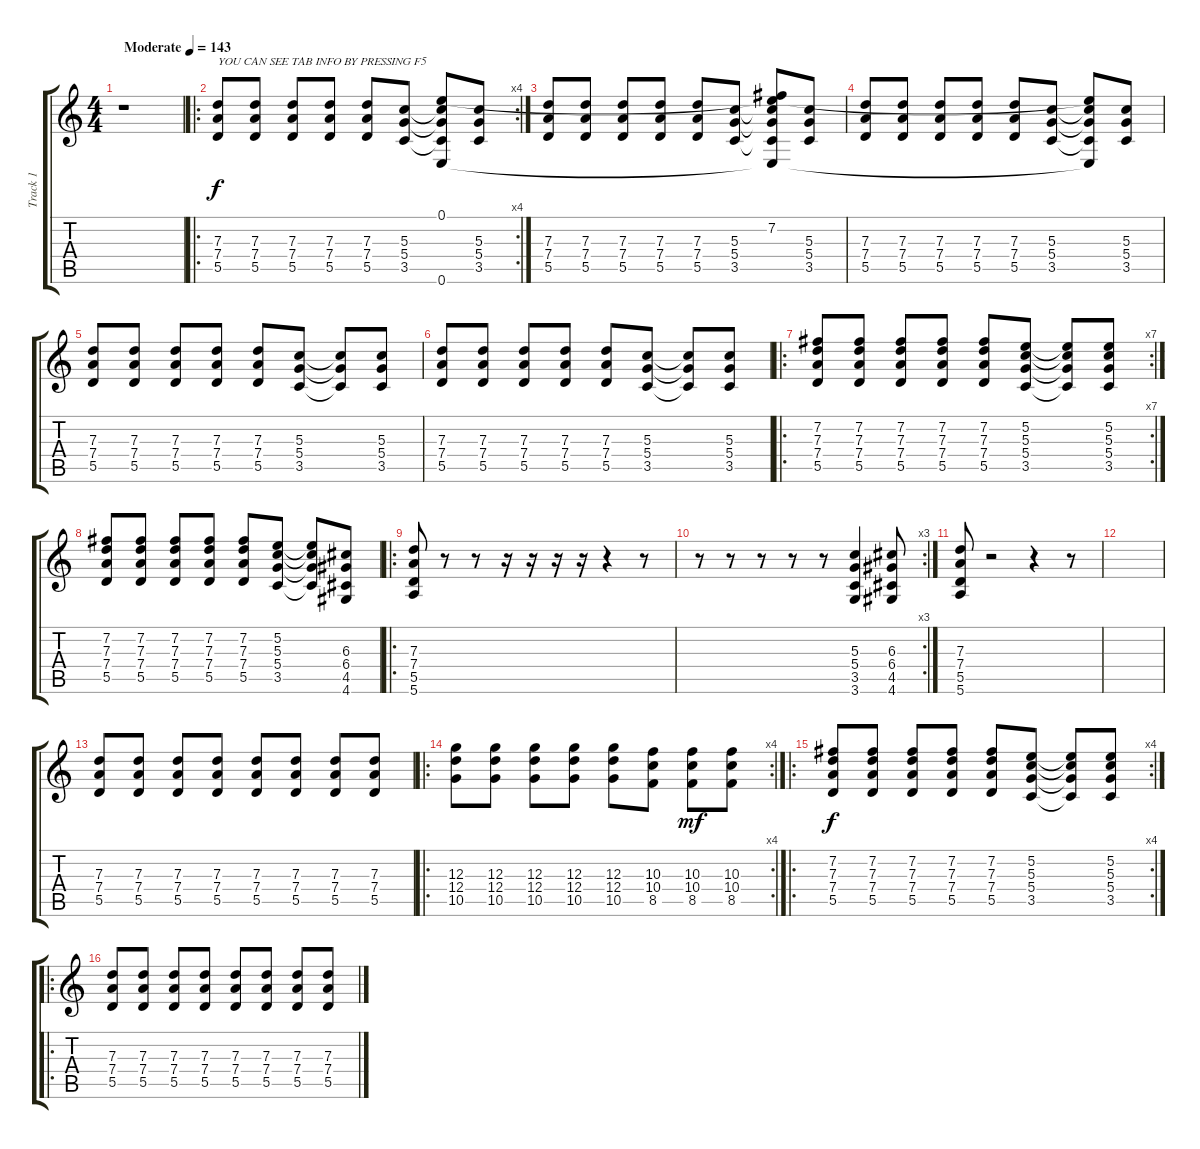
\track ("Track 1" "Track 1") {instrument distortionguitar}
\staff {score tabs}
\tuning (E4 B3 G3 D3 A2 E2) {hide}
\ts (4 4)
\tempo (143 "Moderate")
\clef g2
\ks c
r.1{dy f instrument distortionguitar} |
\ro
\rc 4
(7.3 7.4 5.5).8{txt "YOU CAN SEE TAB INFO BY PRESSING F5"} (7.3 7.4 5.5).8 (7.3 7.4 5.5).8 (7.3 7.4 5.5).8 (7.3 7.4 5.5).8 (5.3 5.4 3.5).8 (0.1 5.3{t} 5.4{t} 3.5{t} 0.6).8 (5.3 5.4 3.5).8 |
(7.3 7.4 5.5).8 (7.3 7.4 5.5).8 (7.3 7.4 5.5).8 (7.3 7.4 5.5).8 (7.3 7.4 5.5).8 (5.3 5.4 3.5).8 (0.1{t} 7.2 5.3{t} 5.4{t} 3.5{t} 0.6{t}).8 (5.3 5.4 3.5).8 |
(7.3 7.4 5.5).8 (7.3 7.4 5.5).8 (7.3 7.4 5.5).8 (7.3 7.4 5.5).8 (7.3 7.4 5.5).8 (5.3 5.4 3.5).8 (0.1{t} 5.3{t} 5.4{t} 3.5{t} 0.6{t}).8 (5.3 5.4 3.5).8 |
(7.3 7.4 5.5).8 (7.3 7.4 5.5).8 (7.3 7.4 5.5).8 (7.3 7.4 5.5).8 (7.3 7.4 5.5).8 (5.3 5.4 3.5).8 (5.3{t} 5.4{t} 3.5{t}).8 (5.3 5.4 3.5).8 |
(7.3 7.4 5.5).8 (7.3 7.4 5.5).8 (7.3 7.4 5.5).8 (7.3 7.4 5.5).8 (7.3 7.4 5.5).8 (5.3 5.4 3.5).8 (5.3{t} 5.4{t} 3.5{t}).8 (5.3 5.4 3.5).8 |
\ro
\rc 7
(7.2 7.3 7.4 5.5).8 (7.2 7.3 7.4 5.5).8 (7.2 7.3 7.4 5.5).8 (7.2 7.3 7.4 5.5).8 (7.2 7.3 7.4 5.5).8 (5.2 5.3 5.4 3.5).8 (5.2{t} 5.3{t} 5.4{t} 3.5{t}).8 (5.2 5.3 5.4 3.5).8 |
(7.2 7.3 7.4 5.5).8 (7.2 7.3 7.4 5.5).8 (7.2 7.3 7.4 5.5).8 (7.2 7.3 7.4 5.5).8 (7.2 7.3 7.4 5.5).8 (5.2 5.3 5.4 3.5).8 (5.2{t} 5.3{t} 5.4{t} 3.5{t}).8 (6.3 6.4 4.5 4.6).8 |
\ro
(7.3 7.4 5.5 5.6).8 r.8 r.8 r.16 r.16 r.16 r.16 r.4 r.8 |
\rc 3
r.8 r.8 r.8 r.8 r.8 (5.3 5.4 3.5 3.6).4 (6.3 6.4 4.5 4.6).8 |
(7.3 7.4 5.5 5.6).8 r.2 r.4 r.8 |
|
(7.3 7.4 5.5).8 (7.3 7.4 5.5).8 (7.3 7.4 5.5).8 (7.3 7.4 5.5).8 (7.3 7.4 5.5).8 (7.3 7.4 5.5).8 (7.3 7.4 5.5).8 (7.3 7.4 5.5).8 |
\ro
\rc 4
(12.3 12.4 10.5).8 (12.3 12.4 10.5).8 (12.3 12.4 10.5).8 (12.3 12.4 10.5).8 (12.3 12.4 10.5).8 (10.3 10.4 8.5).8 (10.3 10.4 8.5).8{dy mf} (10.3 10.4 8.5).8 |
\ro
\rc 4
(7.2 7.3 7.4 5.5).8{dy f} (7.2 7.3 7.4 5.5).8 (7.2 7.3 7.4 5.5).8 (7.2 7.3 7.4 5.5).8 (7.2 7.3 7.4 5.5).8 (5.2 5.3 5.4 3.5).8 (5.2{t} 5.3{t} 5.4{t} 3.5{t}).8 (5.2 5.3 5.4 3.5).8 |
\ro
(7.3 7.4 5.5).8 (7.3 7.4 5.5).8 (7.3 7.4 5.5).8 (7.3 7.4 5.5).8 (7.3 7.4 5.5).8 (7.3 7.4 5.5).8 (7.3 7.4 5.5).8 (7.3 7.4 5.5).8
